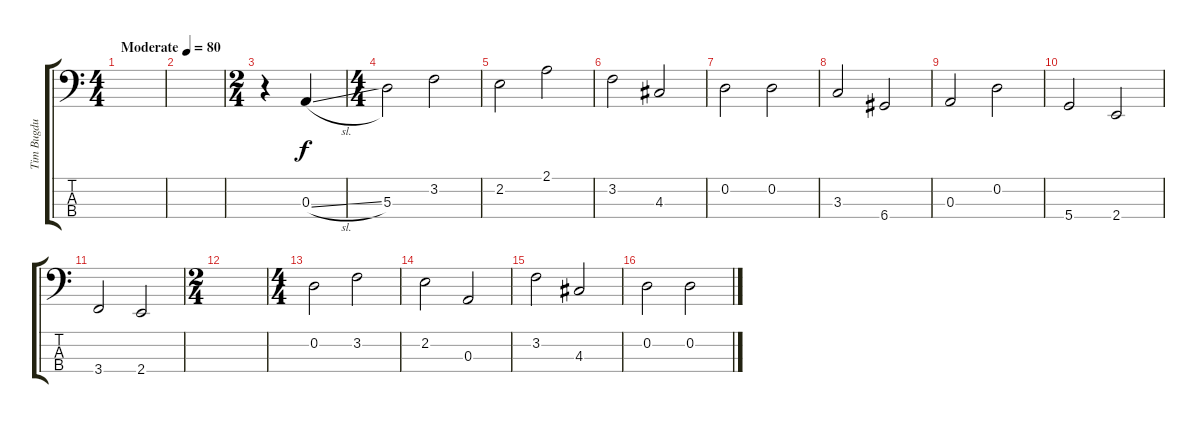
\track ("Tim Bugdu" "Tim Bugdu") {instrument electricbassfinger}
\staff {score tabs}
\tuning (G2 D2 A1 D1) {hide}
\ts (4 4)
\tempo (80 "Moderate")
\clef f4
\ks c
|
|
\ts (2 4)
r.4 0.3{sl}.4 |
\ts (4 4)
5.3.2 3.2.2 |
2.2.2 2.1.2 |
3.2.2 4.3.2 |
0.2.2 0.2.2 |
3.3.2 6.4.2 |
0.3.2 0.2.2 |
5.4.2 2.4.2 |
3.4.2 2.4.2 |
\ts (2 4)
|
\ts (4 4)
0.2.2 3.2.2 |
2.2.2 0.3.2 |
3.2.2 4.3.2 |
0.2.2 0.2.2
